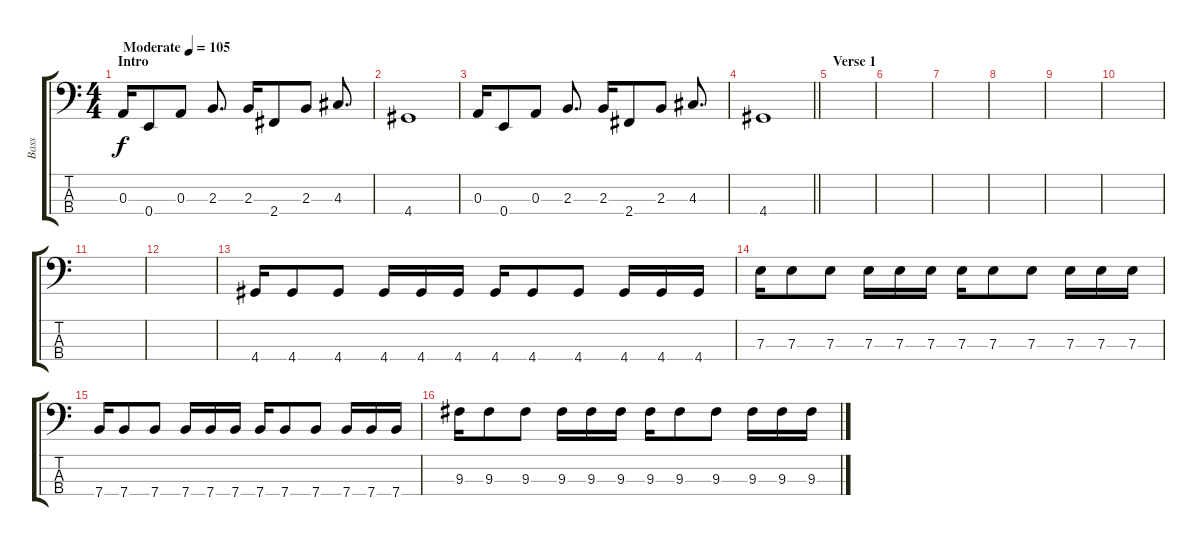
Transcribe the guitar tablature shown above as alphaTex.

\track ("Bass" "Bass") {instrument electricbassfinger}
\staff {score tabs}
\tuning (G2 D2 A1 E1) {hide}
\ts (4 4)
\section ("" "Intro")
\tempo (105 "Moderate")
\clef f4
\ks c
0.3.16{dy f instrument electricbassfinger} 0.4.8 0.3.8 2.3.8{d} 2.3.16 2.4.8 2.3.8 4.3.8{d} |
4.4.1 |
0.3.16 0.4.8 0.3.8 2.3.8{d} 2.3.16 2.4.8 2.3.8 4.3.8{d} |
\barLineRight lightlight
4.4.1 |
\section ("" "Verse 1")
|
|
|
|
|
|
|
|
4.4.16 4.4.8 4.4.8 4.4.16 4.4.16 4.4.16 4.4.16 4.4.8 4.4.8 4.4.16 4.4.16 4.4.16 |
7.3.16 7.3.8 7.3.8 7.3.16 7.3.16 7.3.16 7.3.16 7.3.8 7.3.8 7.3.16 7.3.16 7.3.16 |
7.4.16 7.4.8 7.4.8 7.4.16 7.4.16 7.4.16 7.4.16 7.4.8 7.4.8 7.4.16 7.4.16 7.4.16 |
9.3.16 9.3.8 9.3.8 9.3.16 9.3.16 9.3.16 9.3.16 9.3.8 9.3.8 9.3.16 9.3.16 9.3.16
